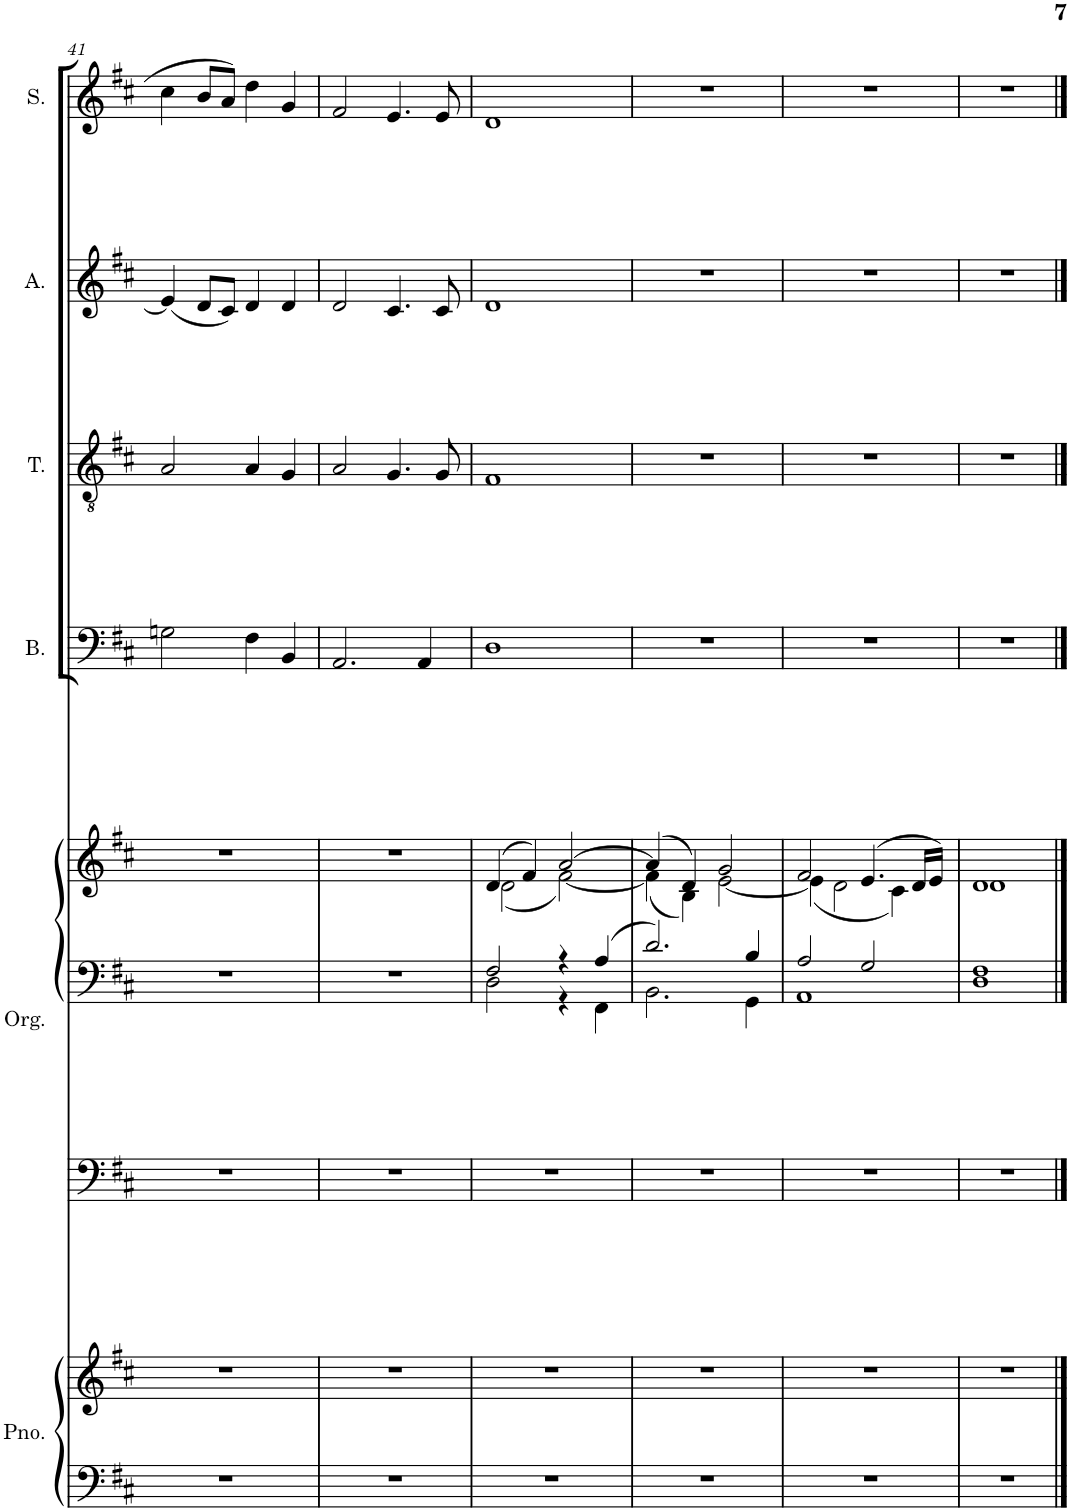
**kern	**kern	**kern	**kern	**kern	**kern	**kern	**kern	**kern
*part6	*part6	*part5	*part5	*part5	*part4	*part3	*part2	*part1
*staff9	*staff8	*staff7	*staff6	*staff5	*staff4	*staff3	*staff2	*staff1
*I"Piano	*	*I"Organ	*	*	*I"Bass	*I"Tenor	*I"Alto	*I"Soprano
*I'Pno.	*	*I'Org.	*	*	*I'B.	*I'T.	*I'A.	*I'S.
!!LO:PB:g=z
*clefF4	*clefG2	*clefF4	*clefF4	*clefG2	*clefF4	*clefGv2	*clefG2	*clefG2
*k[f#c#]	*k[f#c#]	*k[f#c#]	*k[f#c#]	*k[f#c#]	*k[f#c#]	*k[f#c#]	*k[f#c#]	*k[f#c#]
*M4/4	*M4/4	*M4/4	*M4/4	*M4/4	*M4/4	*M4/4	*M4/4	*M4/4
=41	=41	=41	=41	=41	=41	=41	=41	=41
1r	1r	1r	1r	1r	2Gn\	2A/	(4e/]	4cc#\
.	.	.	.	.	.	.	8d/L	8b/L
.	.	.	.	.	.	.	8c#/J)	8a/J
.	.	.	.	.	4F#\	4A/	4d/	4dd\
.	.	.	.	.	4BB/	4G/	4d/	4g/
=42	=42	=42	=42	=42	=42	=42	=42	=42
1r	1r	1r	1r	1r	2.AA/	2A/	2d/	2f#/
.	.	.	.	.	.	4.G/	4.c#/	4.e/
.	.	.	.	.	4AA/	.	.	.
.	.	.	.	.	.	8G/	8c#/	8e/
=43	=43	=43	=43	=43	=43	=43	=43	=43
*	*	*	*^	*^	*	*	*	*
1r	1r	1r	2F#/	2D\	(4d/	(2d\	1D	1F#	1d	1d
.	.	.	.	.	4f#/)	.	.	.	.	.
.	.	.	4r	4r	[2a/	[2f#\)	.	.	.	.
.	.	.	4A/	4FF#\	.	.	.	.	.	.
=44	=44	=44	=44	=44	=44	=44	=44	=44	=44	=44
1r	1r	1r	2.d/	2.BB\	(4a/]	(4f#\]	1r	1r	1r	1r
.	.	.	.	.	4d/)	4B\)	.	.	.	.
.	.	.	.	.	2g/	[2e\	.	.	.	.
.	.	.	4B/	4GG\	.	.	.	.	.	.
=45	=45	=45	=45	=45	=45	=45	=45	=45	=45	=45
1r	1r	1r	2A/	1AA	2f#/	(4e\]	1r	1r	1r	1r
.	.	.	.	.	.	2d\	.	.	.	.
.	.	.	2G/	.	(4.e/	.	.	.	.	.
.	.	.	.	.	.	4c#\)	.	.	.	.
.	.	.	.	.	16d/LL	.	.	.	.	.
.	.	.	.	.	16e/JJ)	.	.	.	.	.
=46	=46	=46	=46	=46	=46	=46	=46	=46	=46	=46
1r	1r	1r	1F#	1D	1d	1d	1r	1r	1r	1r
*	*	*	*v	*v	*	*	*	*	*	*
*	*	*	*	*v	*v	*	*	*	*
==	==	==	==	==	==	==	==	==
*-	*-	*-	*-	*-	*-	*-	*-	*-
